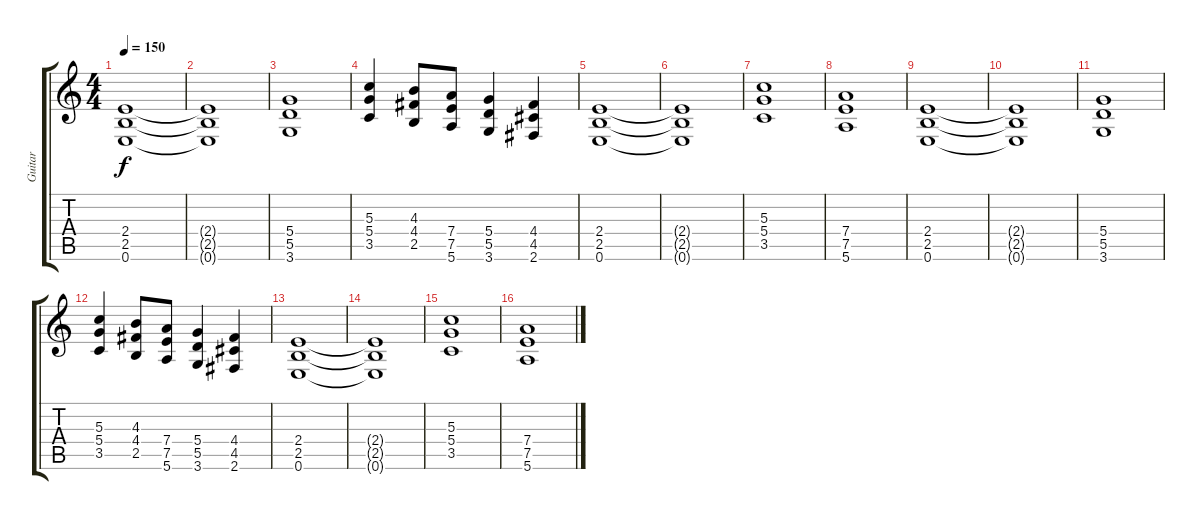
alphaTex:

\track ("Guitar" "Guitar") {instrument distortionguitar}
\staff {score tabs}
\tuning (E4 B3 G3 D3 A2 E2) {hide}
\ts (4 4)
\tempo 150
\clef g2
\ks c
(2.4 2.5 0.6).1{dy f} |
(2.4{t} 2.5{t} 0.6{t}).1 |
(5.4 5.5 3.6).1 |
(5.3 5.4 3.5).4 (4.3 4.4 2.5).8 (7.4 7.5 5.6).8 (5.4 5.5 3.6).4 (4.4 4.5 2.6).4 |
(2.4 2.5 0.6).1 |
(2.4{t} 2.5{t} 0.6{t}).1 |
(5.3 5.4 3.5).1 |
(7.4 7.5 5.6).1 |
(2.4 2.5 0.6).1 |
(2.4{t} 2.5{t} 0.6{t}).1 |
(5.4 5.5 3.6).1 |
(5.3 5.4 3.5).4 (4.3 4.4 2.5).8 (7.4 7.5 5.6).8 (5.4 5.5 3.6).4 (4.4 4.5 2.6).4 |
(2.4 2.5 0.6).1 |
(2.4{t} 2.5{t} 0.6{t}).1 |
(5.3 5.4 3.5).1 |
(7.4 7.5 5.6).1
